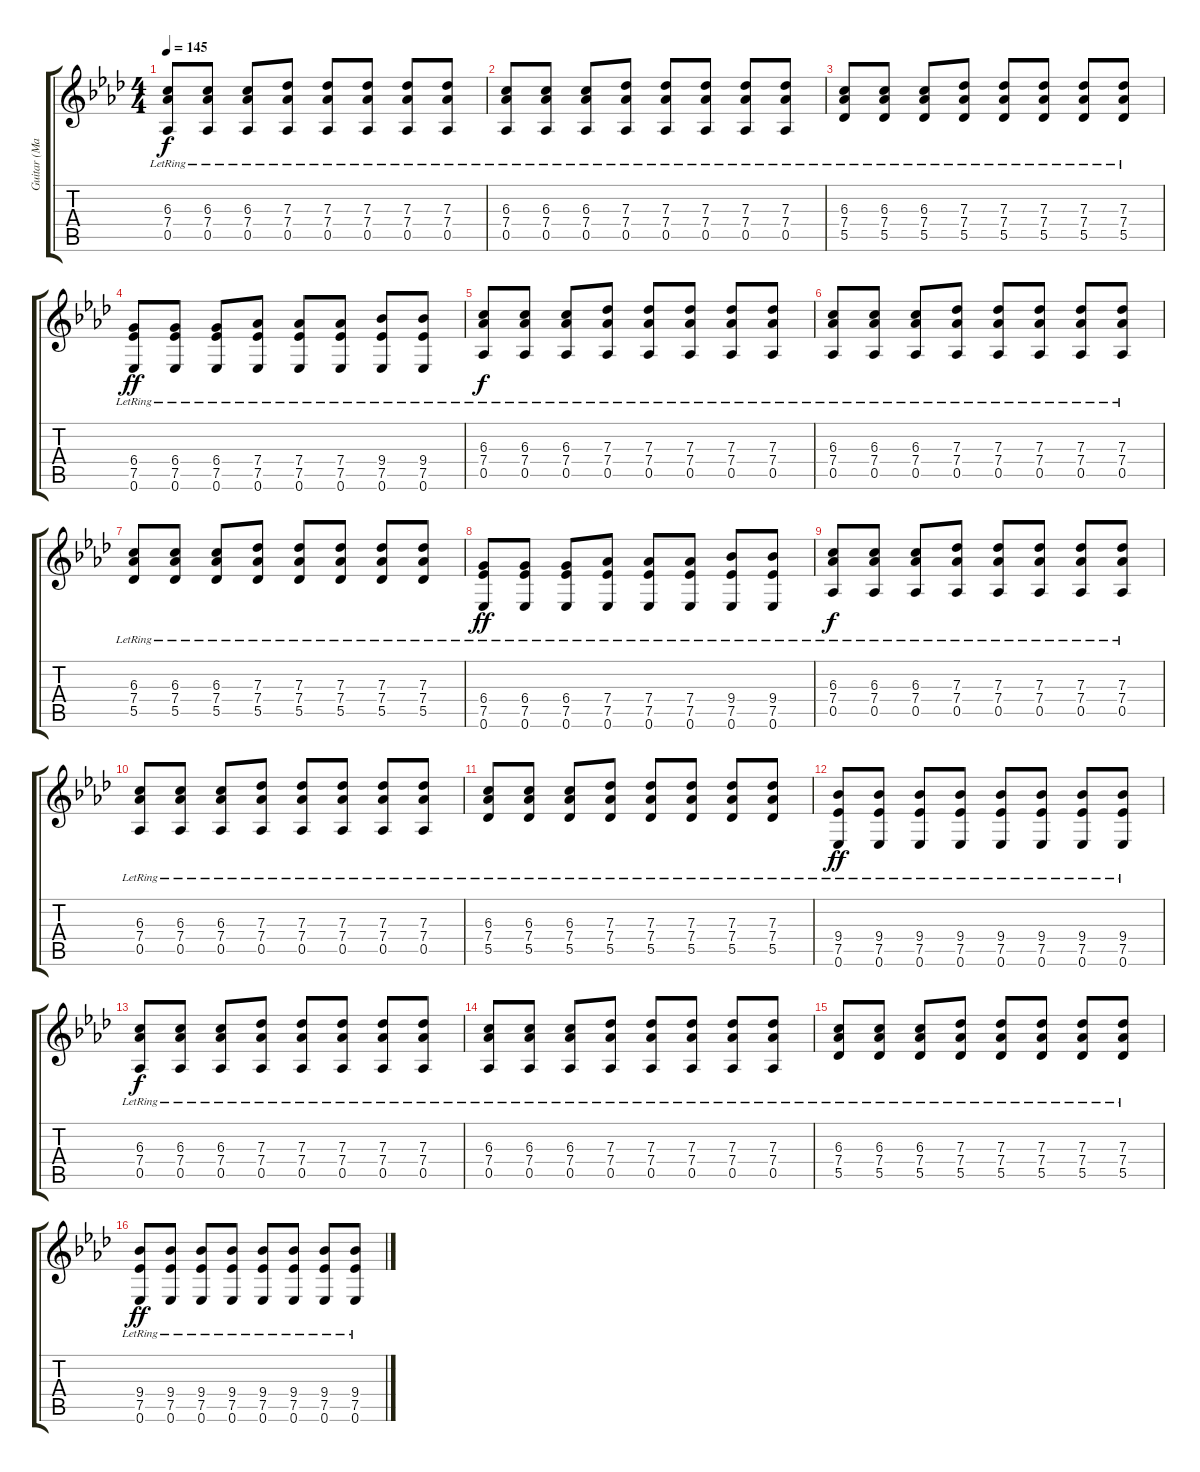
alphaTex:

\track ("Guitar (Matt Skiba)" "Guitar (Ma") {instrument acousticguitarsteel}
\staff {score tabs}
\tuning (Eb4 Bb3 Gb3 Db3 Ab2 Eb2) {hide}
\ts (4 4)
\tempo 145
\clef g2
\ks ab
(6.3{lr} 7.4{lr} 0.5{lr}).8{dy f} (6.3{lr} 7.4{lr} 0.5{lr}).8 (6.3{lr} 7.4{lr} 0.5{lr}).8 (7.3{lr} 7.4{lr} 0.5{lr}).8 (7.3{lr} 7.4{lr} 0.5{lr}).8 (7.3{lr} 7.4{lr} 0.5{lr}).8 (7.3{lr} 7.4{lr} 0.5{lr}).8 (7.3{lr} 7.4{lr} 0.5{lr}).8 |
(6.3{lr} 7.4{lr} 0.5{lr}).8 (6.3{lr} 7.4{lr} 0.5{lr}).8 (6.3{lr} 7.4{lr} 0.5{lr}).8 (7.3{lr} 7.4{lr} 0.5{lr}).8 (7.3{lr} 7.4{lr} 0.5{lr}).8 (7.3{lr} 7.4{lr} 0.5{lr}).8 (7.3{lr} 7.4{lr} 0.5{lr}).8 (7.3{lr} 7.4{lr} 0.5{lr}).8 |
(6.3{lr} 7.4{lr} 5.5{lr}).8 (6.3{lr} 7.4{lr} 5.5{lr}).8 (6.3{lr} 7.4{lr} 5.5{lr}).8 (7.3{lr} 7.4{lr} 5.5{lr}).8 (7.3{lr} 7.4{lr} 5.5{lr}).8 (7.3{lr} 7.4{lr} 5.5{lr}).8 (7.3{lr} 7.4{lr} 5.5{lr}).8 (7.3{lr} 7.4{lr} 5.5{lr}).8 |
(6.4{lr} 7.5{lr} 0.6{lr}).8{dy ff} (6.4{lr} 7.5{lr} 0.6{lr}).8 (6.4{lr} 7.5{lr} 0.6{lr}).8 (7.4{lr} 7.5{lr} 0.6{lr}).8 (7.4{lr} 7.5{lr} 0.6{lr}).8 (7.4{lr} 7.5{lr} 0.6{lr}).8 (9.4{lr} 7.5{lr} 0.6{lr}).8 (9.4{lr} 7.5{lr} 0.6{lr}).8 |
(6.3{lr} 7.4{lr} 0.5{lr}).8{dy f} (6.3{lr} 7.4{lr} 0.5{lr}).8 (6.3{lr} 7.4{lr} 0.5{lr}).8 (7.3{lr} 7.4{lr} 0.5{lr}).8 (7.3{lr} 7.4{lr} 0.5{lr}).8 (7.3{lr} 7.4{lr} 0.5{lr}).8 (7.3{lr} 7.4{lr} 0.5{lr}).8 (7.3{lr} 7.4{lr} 0.5{lr}).8 |
(6.3{lr} 7.4{lr} 0.5{lr}).8 (6.3{lr} 7.4{lr} 0.5{lr}).8 (6.3{lr} 7.4{lr} 0.5{lr}).8 (7.3{lr} 7.4{lr} 0.5{lr}).8 (7.3{lr} 7.4{lr} 0.5{lr}).8 (7.3{lr} 7.4{lr} 0.5{lr}).8 (7.3{lr} 7.4{lr} 0.5{lr}).8 (7.3{lr} 7.4{lr} 0.5{lr}).8 |
(6.3{lr} 7.4{lr} 5.5{lr}).8 (6.3{lr} 7.4{lr} 5.5{lr}).8 (6.3{lr} 7.4{lr} 5.5{lr}).8 (7.3{lr} 7.4{lr} 5.5{lr}).8 (7.3{lr} 7.4{lr} 5.5{lr}).8 (7.3{lr} 7.4{lr} 5.5{lr}).8 (7.3{lr} 7.4{lr} 5.5{lr}).8 (7.3{lr} 7.4{lr} 5.5{lr}).8 |
(6.4{lr} 7.5{lr} 0.6{lr}).8{dy ff} (6.4{lr} 7.5{lr} 0.6{lr}).8 (6.4{lr} 7.5{lr} 0.6{lr}).8 (7.4{lr} 7.5{lr} 0.6{lr}).8 (7.4{lr} 7.5{lr} 0.6{lr}).8 (7.4{lr} 7.5{lr} 0.6{lr}).8 (9.4{lr} 7.5{lr} 0.6{lr}).8 (9.4{lr} 7.5{lr} 0.6{lr}).8 |
(6.3{lr} 7.4{lr} 0.5{lr}).8{dy f} (6.3{lr} 7.4{lr} 0.5{lr}).8 (6.3{lr} 7.4{lr} 0.5{lr}).8 (7.3{lr} 7.4{lr} 0.5{lr}).8 (7.3{lr} 7.4{lr} 0.5{lr}).8 (7.3{lr} 7.4{lr} 0.5{lr}).8 (7.3{lr} 7.4{lr} 0.5{lr}).8 (7.3{lr} 7.4{lr} 0.5{lr}).8 |
(6.3{lr} 7.4{lr} 0.5{lr}).8 (6.3{lr} 7.4{lr} 0.5{lr}).8 (6.3{lr} 7.4{lr} 0.5{lr}).8 (7.3{lr} 7.4{lr} 0.5{lr}).8 (7.3{lr} 7.4{lr} 0.5{lr}).8 (7.3{lr} 7.4{lr} 0.5{lr}).8 (7.3{lr} 7.4{lr} 0.5{lr}).8 (7.3{lr} 7.4{lr} 0.5{lr}).8 |
(6.3{lr} 7.4{lr} 5.5{lr}).8 (6.3{lr} 7.4{lr} 5.5{lr}).8 (6.3{lr} 7.4{lr} 5.5{lr}).8 (7.3{lr} 7.4{lr} 5.5{lr}).8 (7.3{lr} 7.4{lr} 5.5{lr}).8 (7.3{lr} 7.4{lr} 5.5{lr}).8 (7.3{lr} 7.4{lr} 5.5{lr}).8 (7.3{lr} 7.4{lr} 5.5{lr}).8 |
(9.4{lr} 7.5{lr} 0.6{lr}).8{dy ff} (9.4{lr} 7.5{lr} 0.6{lr}).8 (9.4{lr} 7.5{lr} 0.6{lr}).8 (9.4{lr} 7.5{lr} 0.6{lr}).8 (9.4{lr} 7.5{lr} 0.6{lr}).8 (9.4{lr} 7.5{lr} 0.6{lr}).8 (9.4{lr} 7.5{lr} 0.6{lr}).8 (9.4{lr} 7.5{lr} 0.6{lr}).8 |
(6.3{lr} 7.4{lr} 0.5{lr}).8{dy f} (6.3{lr} 7.4{lr} 0.5{lr}).8 (6.3{lr} 7.4{lr} 0.5{lr}).8 (7.3{lr} 7.4{lr} 0.5{lr}).8 (7.3{lr} 7.4{lr} 0.5{lr}).8 (7.3{lr} 7.4{lr} 0.5{lr}).8 (7.3{lr} 7.4{lr} 0.5{lr}).8 (7.3{lr} 7.4{lr} 0.5{lr}).8 |
(6.3{lr} 7.4{lr} 0.5{lr}).8 (6.3{lr} 7.4{lr} 0.5{lr}).8 (6.3{lr} 7.4{lr} 0.5{lr}).8 (7.3{lr} 7.4{lr} 0.5{lr}).8 (7.3{lr} 7.4{lr} 0.5{lr}).8 (7.3{lr} 7.4{lr} 0.5{lr}).8 (7.3{lr} 7.4{lr} 0.5{lr}).8 (7.3{lr} 7.4{lr} 0.5{lr}).8 |
(6.3{lr} 7.4{lr} 5.5{lr}).8 (6.3{lr} 7.4{lr} 5.5{lr}).8 (6.3{lr} 7.4{lr} 5.5{lr}).8 (7.3{lr} 7.4{lr} 5.5{lr}).8 (7.3{lr} 7.4{lr} 5.5{lr}).8 (7.3{lr} 7.4{lr} 5.5{lr}).8 (7.3{lr} 7.4{lr} 5.5{lr}).8 (7.3{lr} 7.4{lr} 5.5{lr}).8 |
(9.4{lr} 7.5{lr} 0.6{lr}).8{dy ff} (9.4{lr} 7.5{lr} 0.6{lr}).8 (9.4{lr} 7.5{lr} 0.6{lr}).8 (9.4{lr} 7.5{lr} 0.6{lr}).8 (9.4{lr} 7.5{lr} 0.6{lr}).8 (9.4{lr} 7.5{lr} 0.6{lr}).8 (9.4{lr} 7.5{lr} 0.6{lr}).8 (9.4{lr} 7.5{lr} 0.6{lr}).8
